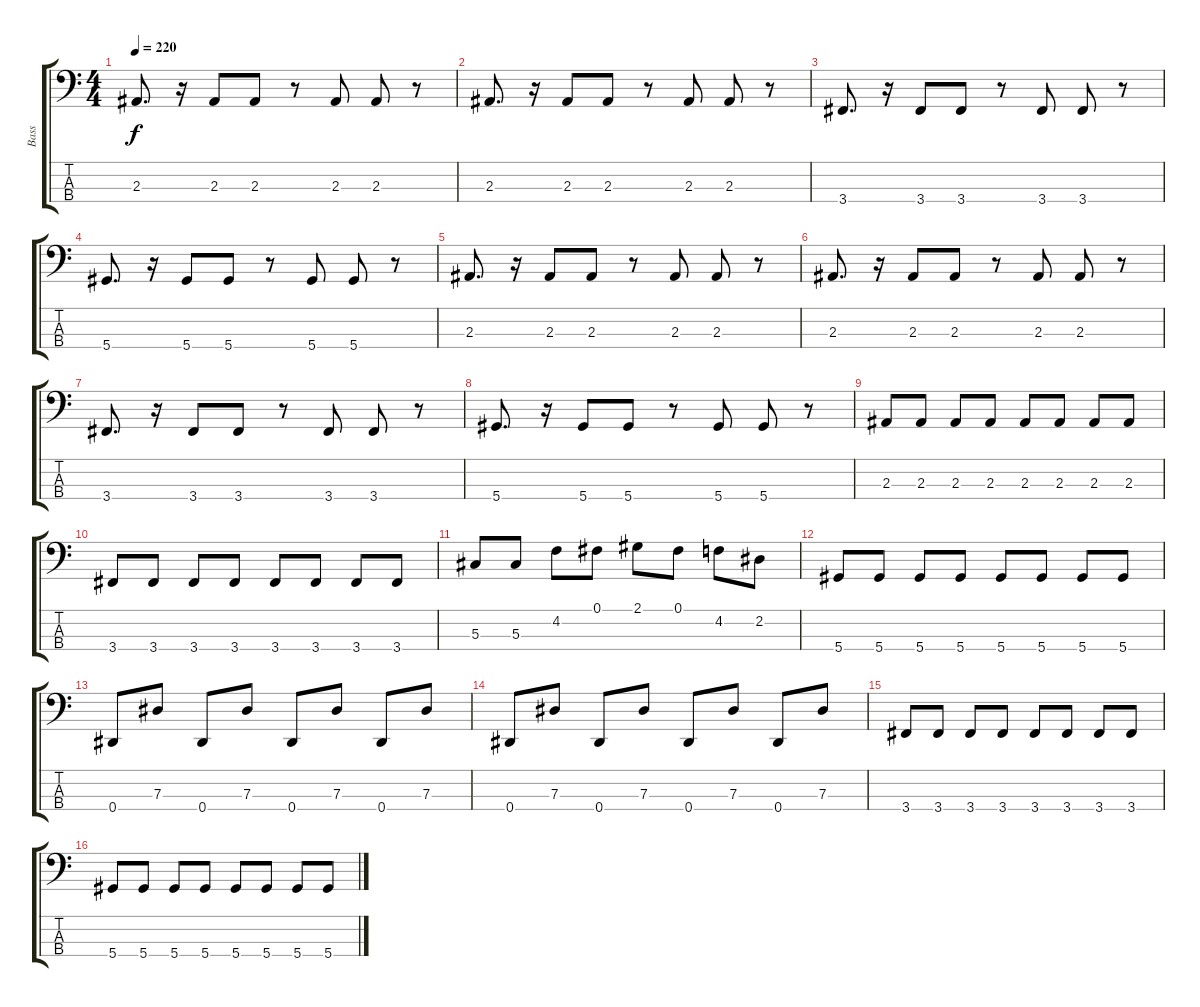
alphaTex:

\track ("Bass" "Bass") {instrument electricbasspick}
\staff {score tabs}
\tuning (Gb2 Db2 Ab1 Eb1) {hide}
\ts (4 4)
\tempo 220
\clef f4
\ks c
2.3.8{d dy f} r.16 2.3.8 2.3.8 r.8 2.3.8 2.3.8 r.8 |
2.3.8{d} r.16 2.3.8 2.3.8 r.8 2.3.8 2.3.8 r.8 |
3.4.8{d} r.16 3.4.8 3.4.8 r.8 3.4.8 3.4.8 r.8 |
5.4.8{d} r.16 5.4.8 5.4.8 r.8 5.4.8 5.4.8 r.8 |
2.3.8{d} r.16 2.3.8 2.3.8 r.8 2.3.8 2.3.8 r.8 |
2.3.8{d} r.16 2.3.8 2.3.8 r.8 2.3.8 2.3.8 r.8 |
3.4.8{d} r.16 3.4.8 3.4.8 r.8 3.4.8 3.4.8 r.8 |
5.4.8{d} r.16 5.4.8 5.4.8 r.8 5.4.8 5.4.8 r.8 |
2.3.8 2.3.8 2.3.8 2.3.8 2.3.8 2.3.8 2.3.8 2.3.8 |
3.4.8 3.4.8 3.4.8 3.4.8 3.4.8 3.4.8 3.4.8 3.4.8 |
5.3.8 5.3.8 4.2.8 0.1.8 2.1.8 0.1.8 4.2.8 2.2.8 |
5.4.8 5.4.8 5.4.8 5.4.8 5.4.8 5.4.8 5.4.8 5.4.8 |
0.4.8 7.3.8 0.4.8 7.3.8 0.4.8 7.3.8 0.4.8 7.3.8 |
0.4.8 7.3.8 0.4.8 7.3.8 0.4.8 7.3.8 0.4.8 7.3.8 |
3.4.8 3.4.8 3.4.8 3.4.8 3.4.8 3.4.8 3.4.8 3.4.8 |
5.4.8 5.4.8 5.4.8 5.4.8 5.4.8 5.4.8 5.4.8 5.4.8
